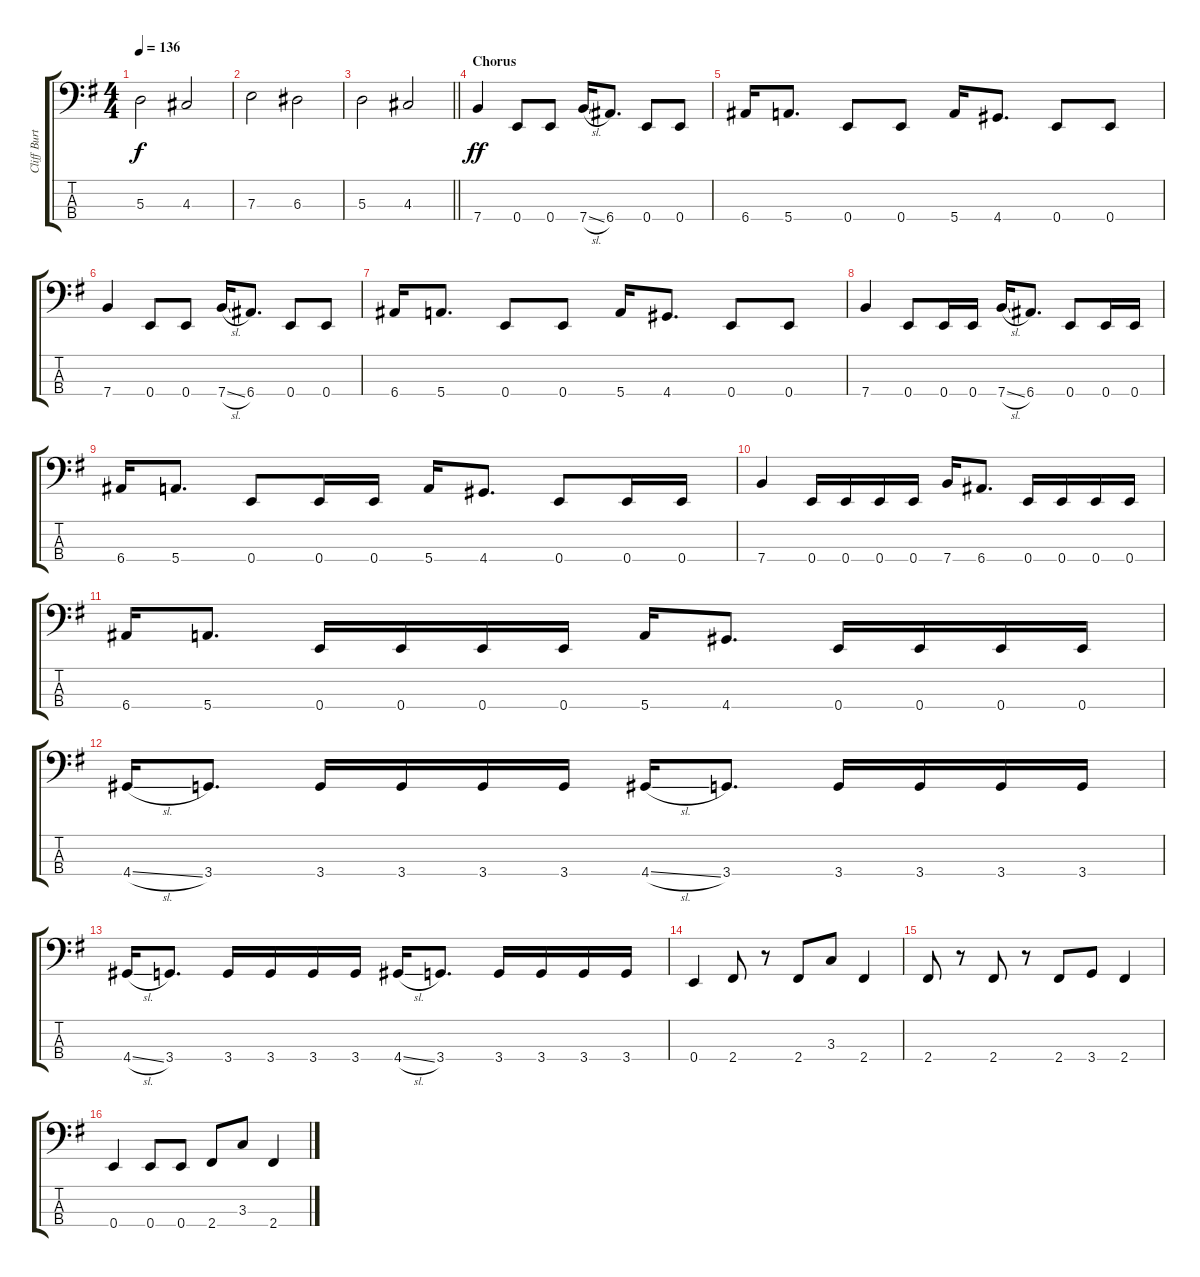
\track ("Cliff Burton" "Cliff Burt") {instrument electricbassfinger}
\staff {score tabs}
\tuning (G2 D2 A1 E1) {hide}
\ts (4 4)
\tempo 136
\clef f4
\ks g
5.3.2{dy f} 4.3.2 |
7.3.2 6.3.2 |
\barLineRight lightlight
5.3.2 4.3.2 |
\section ("" "Chorus")
7.4.4{dy ff} 0.4.8 0.4.8 7.4{sl}.16 6.4.8{d} 0.4.8 0.4.8 |
6.4.16 5.4.8{d} 0.4.8 0.4.8 5.4.16 4.4.8{d} 0.4.8 0.4.8 |
7.4.4 0.4.8 0.4.8 7.4{sl}.16 6.4.8{d} 0.4.8 0.4.8 |
6.4.16 5.4.8{d} 0.4.8 0.4.8 5.4.16 4.4.8{d} 0.4.8 0.4.8 |
7.4.4 0.4.8 0.4.16 0.4.16 7.4{sl}.16 6.4.8{d} 0.4.8 0.4.16 0.4.16 |
6.4.16 5.4.8{d} 0.4.8 0.4.16 0.4.16 5.4.16 4.4.8{d} 0.4.8 0.4.16 0.4.16 |
7.4.4 0.4.16 0.4.16 0.4.16 0.4.16 7.4.16 6.4.8{d} 0.4.16 0.4.16 0.4.16 0.4.16 |
6.4.16 5.4.8{d} 0.4.16 0.4.16 0.4.16 0.4.16 5.4.16 4.4.8{d} 0.4.16 0.4.16 0.4.16 0.4.16 |
4.4{sl}.16 3.4.8{d} 3.4.16 3.4.16 3.4.16 3.4.16 4.4{sl}.16 3.4.8{d} 3.4.16 3.4.16 3.4.16 3.4.16 |
4.4{sl}.16 3.4.8{d} 3.4.16 3.4.16 3.4.16 3.4.16 4.4{sl}.16 3.4.8{d} 3.4.16 3.4.16 3.4.16 3.4.16 |
0.4.4 2.4.8 r.8 2.4.8 3.3.8 2.4.4 |
2.4.8 r.8 2.4.8 r.8 2.4.8 3.4.8 2.4.4 |
0.4.4 0.4.8 0.4.8 2.4.8 3.3.8 2.4.4
